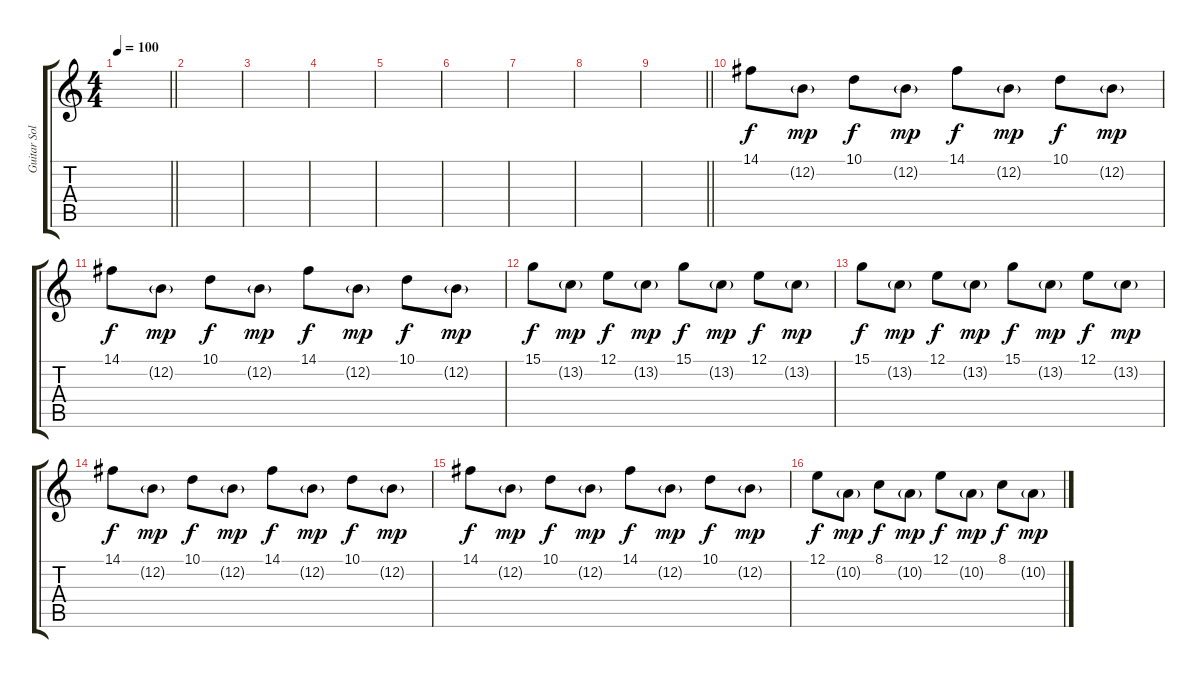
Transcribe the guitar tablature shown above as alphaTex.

\track ("Guitar Solo" "Guitar Sol") {instrument lead2sawtooth}
\staff {score tabs}
\tuning (E4 B3 G3 D3 A2 E2) {hide}
\ts (4 4)
\tempo 100
\clef g2
\barLineRight lightlight
\ks c
|
|
|
|
|
|
|
|
\barLineRight lightlight
|
14.1.8{dy f} 12.2{g}.8{dy mp} 10.1.8{dy f} 12.2{g}.8{dy mp} 14.1.8{dy f} 12.2{g}.8{dy mp} 10.1.8{dy f} 12.2{g}.8{dy mp} |
14.1.8{dy f} 12.2{g}.8{dy mp} 10.1.8{dy f} 12.2{g}.8{dy mp} 14.1.8{dy f} 12.2{g}.8{dy mp} 10.1.8{dy f} 12.2{g}.8{dy mp} |
15.1.8{dy f} 13.2{g}.8{dy mp} 12.1.8{dy f} 13.2{g}.8{dy mp} 15.1.8{dy f} 13.2{g}.8{dy mp} 12.1.8{dy f} 13.2{g}.8{dy mp} |
15.1.8{dy f} 13.2{g}.8{dy mp} 12.1.8{dy f} 13.2{g}.8{dy mp} 15.1.8{dy f} 13.2{g}.8{dy mp} 12.1.8{dy f} 13.2{g}.8{dy mp} |
14.1.8{dy f} 12.2{g}.8{dy mp} 10.1.8{dy f} 12.2{g}.8{dy mp} 14.1.8{dy f} 12.2{g}.8{dy mp} 10.1.8{dy f} 12.2{g}.8{dy mp} |
14.1.8{dy f} 12.2{g}.8{dy mp} 10.1.8{dy f} 12.2{g}.8{dy mp} 14.1.8{dy f} 12.2{g}.8{dy mp} 10.1.8{dy f} 12.2{g}.8{dy mp} |
12.1.8{dy f} 10.2{g}.8{dy mp} 8.1.8{dy f} 10.2{g}.8{dy mp} 12.1.8{dy f} 10.2{g}.8{dy mp} 8.1.8{dy f} 10.2{g}.8{dy mp}
